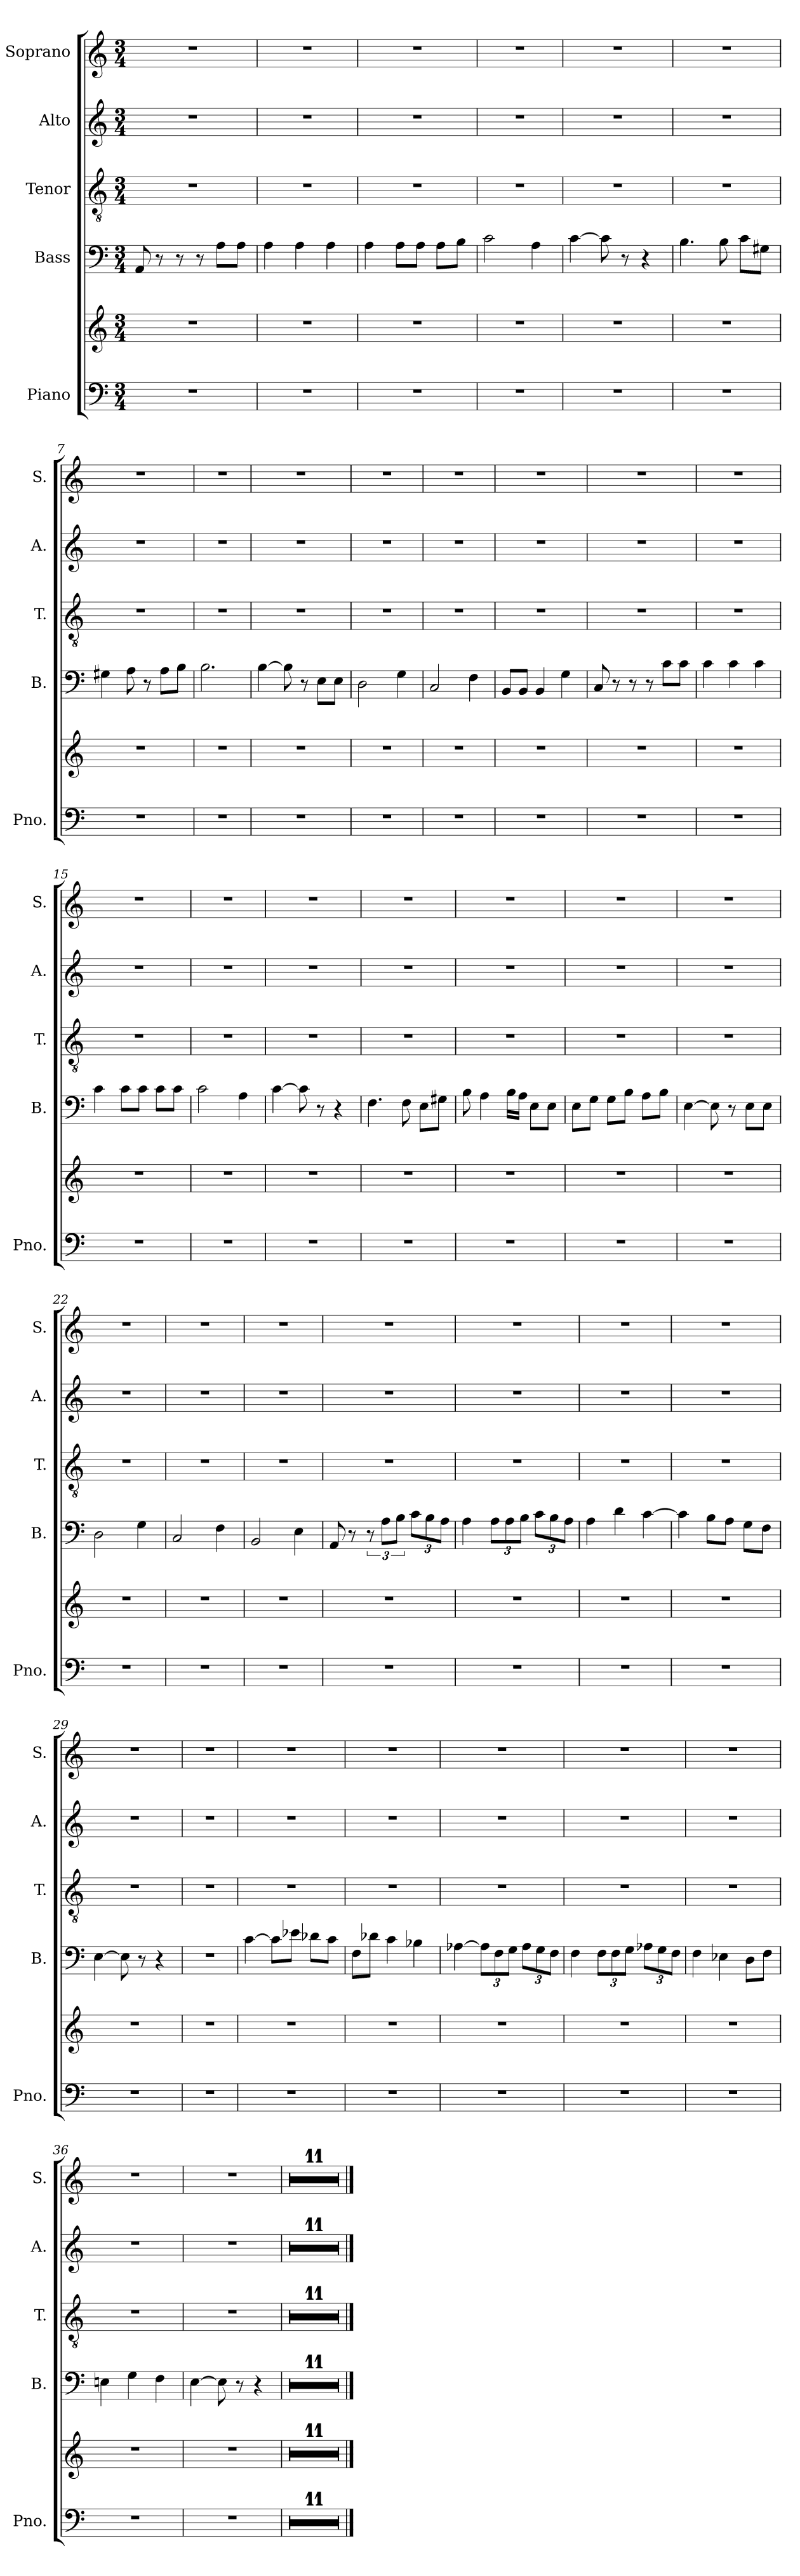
**kern	**kern	**kern	**kern	**kern	**kern
*part5	*part5	*part4	*part3	*part2	*part1
*staff6	*staff5	*staff4	*staff3	*staff2	*staff1
*I"Piano	*	*I"Bass	*I"Tenor	*I"Alto	*I"Soprano
*I'Pno.	*	*I'B.	*I'T.	*I'A.	*I'S.
*clefF4	*clefG2	*clefF4	*clefGv2	*clefG2	*clefG2
*k[]	*k[]	*k[]	*k[]	*k[]	*k[]
*M3/4	*M3/4	*M3/4	*M3/4	*M3/4	*M3/4
=1	=1	=1	=1	=1	=1
2.r	2.r	8AA/	2.r	2.r	2.r
.	.	8r	.	.	.
.	.	8r	.	.	.
.	.	8r	.	.	.
.	.	8A\L	.	.	.
.	.	8A\J	.	.	.
=2	=2	=2	=2	=2	=2
2.r	2.r	4A\	2.r	2.r	2.r
.	.	4A\	.	.	.
.	.	4A\	.	.	.
=3	=3	=3	=3	=3	=3
2.r	2.r	4A\	2.r	2.r	2.r
.	.	8A\L	.	.	.
.	.	8A\J	.	.	.
.	.	8A\L	.	.	.
.	.	8B\J	.	.	.
=4	=4	=4	=4	=4	=4
2.r	2.r	2c\	2.r	2.r	2.r
.	.	4A\	.	.	.
=5	=5	=5	=5	=5	=5
2.r	2.r	[4c\	2.r	2.r	2.r
.	.	8c\]	.	.	.
.	.	8r	.	.	.
.	.	4r	.	.	.
=6	=6	=6	=6	=6	=6
2.r	2.r	4.B\	2.r	2.r	2.r
.	.	8B\	.	.	.
.	.	8c\L	.	.	.
.	.	8G#X\J	.	.	.
=7	=7	=7	=7	=7	=7
2.r	2.r	4G#X\	2.r	2.r	2.r
.	.	8A\	.	.	.
.	.	8r	.	.	.
.	.	8A\L	.	.	.
.	.	8B\J	.	.	.
=8	=8	=8	=8	=8	=8
2.r	2.r	2.B\	2.r	2.r	2.r
!!LO:LB:g=z
=9	=9	=9	=9	=9	=9
2.r	2.r	[4B\	2.r	2.r	2.r
.	.	8B\]	.	.	.
.	.	8r	.	.	.
.	.	8E\L	.	.	.
.	.	8E\J	.	.	.
=10	=10	=10	=10	=10	=10
2.r	2.r	2D\	2.r	2.r	2.r
.	.	4G\	.	.	.
=11	=11	=11	=11	=11	=11
2.r	2.r	2C/	2.r	2.r	2.r
.	.	4F\	.	.	.
=12	=12	=12	=12	=12	=12
2.r	2.r	8BB/L	2.r	2.r	2.r
.	.	8BB/J	.	.	.
.	.	4BB/	.	.	.
.	.	4G\	.	.	.
=13	=13	=13	=13	=13	=13
2.r	2.r	8C/	2.r	2.r	2.r
.	.	8r	.	.	.
.	.	8r	.	.	.
.	.	8r	.	.	.
.	.	8c\L	.	.	.
.	.	8c\J	.	.	.
=14	=14	=14	=14	=14	=14
2.r	2.r	4c\	2.r	2.r	2.r
.	.	4c\	.	.	.
.	.	4c\	.	.	.
=15	=15	=15	=15	=15	=15
2.r	2.r	4c\	2.r	2.r	2.r
.	.	8c\L	.	.	.
.	.	8c\J	.	.	.
.	.	8c\L	.	.	.
.	.	8c\J	.	.	.
=16	=16	=16	=16	=16	=16
2.r	2.r	2c\	2.r	2.r	2.r
.	.	4A\	.	.	.
!!LO:PB:g=z
=17	=17	=17	=17	=17	=17
2.r	2.r	[4c\	2.r	2.r	2.r
.	.	8c\]	.	.	.
.	.	8r	.	.	.
.	.	4r	.	.	.
=18	=18	=18	=18	=18	=18
2.r	2.r	4.F\	2.r	2.r	2.r
.	.	8F\	.	.	.
.	.	8E\L	.	.	.
.	.	8G#X\J	.	.	.
=19	=19	=19	=19	=19	=19
2.r	2.r	8B\	2.r	2.r	2.r
.	.	4A\	.	.	.
.	.	16B\LL	.	.	.
.	.	16A\JJ	.	.	.
.	.	8E\L	.	.	.
.	.	8E\J	.	.	.
=20	=20	=20	=20	=20	=20
2.r	2.r	8E\L	2.r	2.r	2.r
.	.	8G\J	.	.	.
.	.	8G\L	.	.	.
.	.	8B\J	.	.	.
.	.	8A\L	.	.	.
.	.	8B\J	.	.	.
=21	=21	=21	=21	=21	=21
2.r	2.r	[4E\	2.r	2.r	2.r
.	.	8E\]	.	.	.
.	.	8r	.	.	.
.	.	8E\L	.	.	.
.	.	8E\J	.	.	.
=22	=22	=22	=22	=22	=22
2.r	2.r	2D\	2.r	2.r	2.r
.	.	4G\	.	.	.
=23	=23	=23	=23	=23	=23
2.r	2.r	2C/	2.r	2.r	2.r
.	.	4F\	.	.	.
=24	=24	=24	=24	=24	=24
2.r	2.r	2BB/	2.r	2.r	2.r
.	.	4E\	.	.	.
!!LO:LB:g=z
=25	=25	=25	=25	=25	=25
2.r	2.r	8AA/	2.r	2.r	2.r
.	.	8r	.	.	.
.	.	12r	.	.	.
.	.	12A\L	.	.	.
.	.	12B\J	.	.	.
*	*	*Xbrackettup	*	*	*
.	.	12c\L	.	.	.
.	.	12B\	.	.	.
.	.	12A\J	.	.	.
=26	=26	=26	=26	=26	=26
2.r	2.r	4A\	2.r	2.r	2.r
.	.	12A\L	.	.	.
.	.	12A\	.	.	.
.	.	12B\J	.	.	.
.	.	12c\L	.	.	.
.	.	12B\	.	.	.
.	.	12A\J	.	.	.
=27	=27	=27	=27	=27	=27
2.r	2.r	4A\	2.r	2.r	2.r
.	.	4d\	.	.	.
.	.	[4c\	.	.	.
=28	=28	=28	=28	=28	=28
2.r	2.r	4c\]	2.r	2.r	2.r
.	.	8B\L	.	.	.
.	.	8A\J	.	.	.
.	.	8G\L	.	.	.
.	.	8F\J	.	.	.
=29	=29	=29	=29	=29	=29
2.r	2.r	[4E\	2.r	2.r	2.r
.	.	8E\]	.	.	.
.	.	8r	.	.	.
.	.	4r	.	.	.
=30	=30	=30	=30	=30	=30
2.r	2.r	2.r	2.r	2.r	2.r
=31	=31	=31	=31	=31	=31
2.r	2.r	[4c\	2.r	2.r	2.r
.	.	8c\L]	.	.	.
.	.	8e-X\J	.	.	.
.	.	8d-X\L	.	.	.
.	.	8c\J	.	.	.
!!LO:PB:g=z
=32	=32	=32	=32	=32	=32
2.r	2.r	8F\L	2.r	2.r	2.r
.	.	8d-X\J	.	.	.
.	.	4c\	.	.	.
.	.	4B-X\	.	.	.
=33	=33	=33	=33	=33	=33
2.r	2.r	[4A-X\	2.r	2.r	2.r
.	.	12A-\L]	.	.	.
.	.	12F\	.	.	.
.	.	12G\J	.	.	.
.	.	12A-\L	.	.	.
.	.	12G\	.	.	.
.	.	12F\J	.	.	.
=34	=34	=34	=34	=34	=34
2.r	2.r	4F\	2.r	2.r	2.r
.	.	12F\L	.	.	.
.	.	12F\	.	.	.
.	.	12G\J	.	.	.
.	.	12A-X\L	.	.	.
.	.	12G\	.	.	.
.	.	12F\J	.	.	.
=35	=35	=35	=35	=35	=35
2.r	2.r	4F\	2.r	2.r	2.r
.	.	4E-X\	.	.	.
.	.	8D\L	.	.	.
.	.	8F\J	.	.	.
=36	=36	=36	=36	=36	=36
2.r	2.r	4En\	2.r	2.r	2.r
.	.	4G\	.	.	.
.	.	4F\	.	.	.
=37	=37	=37	=37	=37	=37
2.r	2.r	[4E\	2.r	2.r	2.r
.	.	8E\]	.	.	.
.	.	8r	.	.	.
.	.	4r	.	.	.
=38	=38	=38	=38	=38	=38
2.r	2.r	2.r	2.r	2.r	2.r
=39	=39	=39	=39	=39	=39
2.r	2.r	2.r	2.r	2.r	2.r
!!LO:LB:g=z
=40	=40	=40	=40	=40	=40
2.r	2.r	2.r	2.r	2.r	2.r
=41	=41	=41	=41	=41	=41
2.r	2.r	2.r	2.r	2.r	2.r
=42	=42	=42	=42	=42	=42
2.r	2.r	2.r	2.r	2.r	2.r
=43	=43	=43	=43	=43	=43
2.r	2.r	2.r	2.r	2.r	2.r
=44	=44	=44	=44	=44	=44
2.r	2.r	2.r	2.r	2.r	2.r
=45	=45	=45	=45	=45	=45
2.r	2.r	2.r	2.r	2.r	2.r
=46	=46	=46	=46	=46	=46
2.r	2.r	2.r	2.r	2.r	2.r
=47	=47	=47	=47	=47	=47
2.r	2.r	2.r	2.r	2.r	2.r
=48	=48	=48	=48	=48	=48
2.r	2.r	2.r	2.r	2.r	2.r
==	==	==	==	==	==
*-	*-	*-	*-	*-	*-
